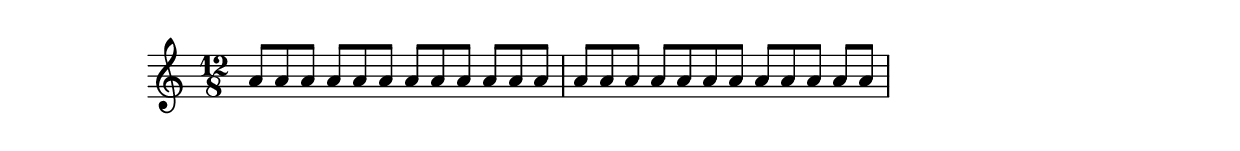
%% DO NOT EDIT this file manually; it is automatically
%% generated from LSR http://lsr.dsi.unimi.it
%% Make any changes in LSR itself, or in Documentation/snippets/new/ ,
%% and then run scripts/auxiliar/makelsr.py
%%
%% This file is in the public domain.
\version "2.16.0"

\header {
  lsrtags = "rhythms, version-specific"

  texidoc = "
To typeset beams grouped @code{3-4-3-2} in 12/8 it is necessary first
to override the default beam endings  in 12/8, and then to set up the
new beaming endings:

"
  doctitle = "Reverting default beam endings"
} % begin verbatim


\relative c'' {
  \time 12/8

  % Default beaming
  a8 a a a a a a a a a a a

  % Set new values for beam endings
  \set Score.beatStructure = #'(3 4 3 2)
  a8 a a a a a a a a a a a
}
